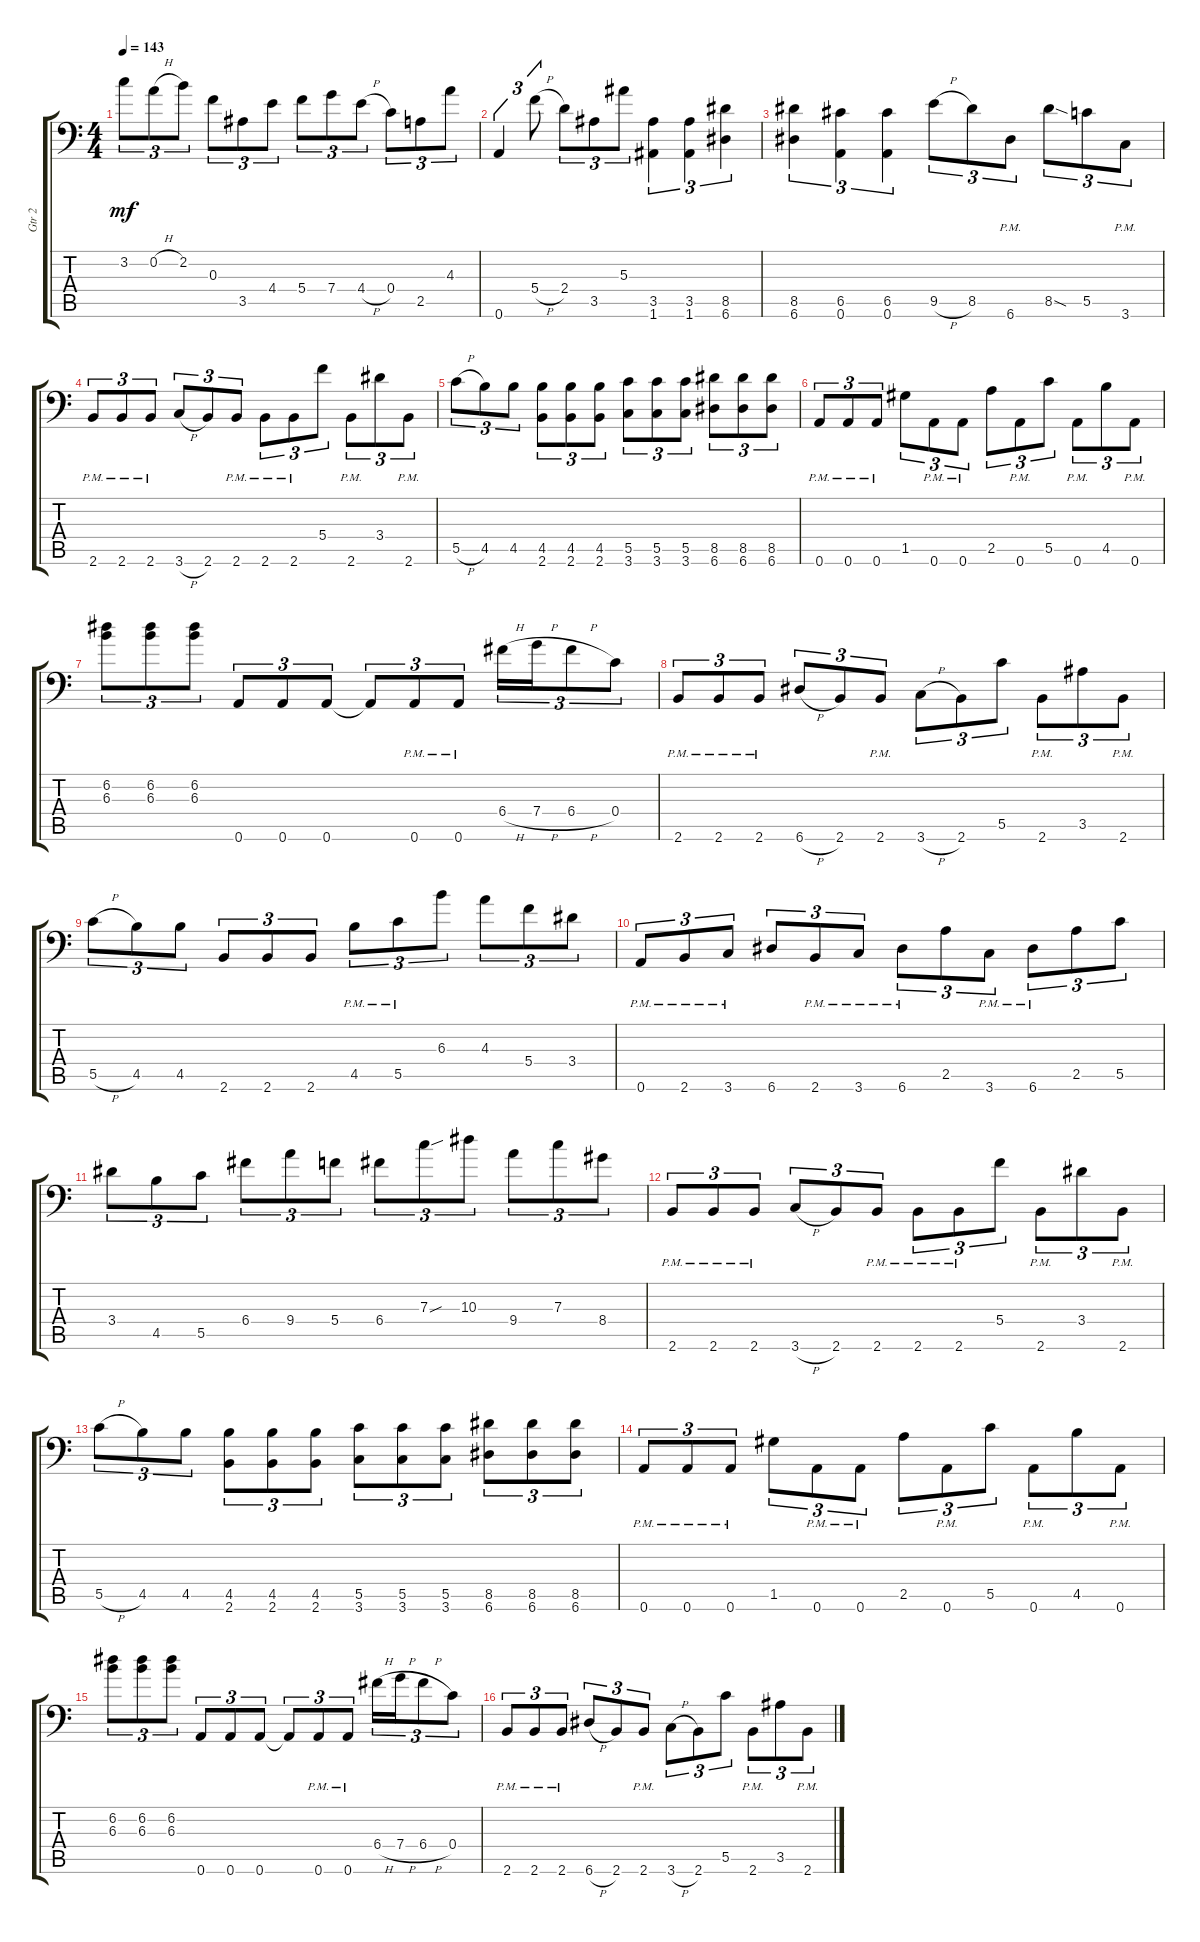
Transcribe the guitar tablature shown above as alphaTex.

\track ("Gtr 2" "Gtr 2") {instrument electricguitarclean}
\staff {score tabs}
\tuning (D4 A3 F3 C3 G2 A1) {hide}
\ts (4 4)
\tempo 143
\clef f4
\ks c
3.2.8{tu (3 2) dy mf} 0.2{h}.8{tu (3 2)} 2.2.8{tu (3 2)} 0.3.8{tu (3 2)} 3.5.8{tu (3 2)} 4.4.8{tu (3 2)} 5.4.8{tu (3 2)} 7.4.8{tu (3 2)} 4.4{h}.8{tu (3 2)} 0.4.8{tu (3 2)} 2.5.8{tu (3 2)} 4.3.8{tu (3 2)} |
0.6.4{tu (3 2)} 5.4{h}.8{tu (3 2)} 2.4.8{tu (3 2)} 3.5.8{tu (3 2)} 5.3.8{tu (3 2)} (3.5 1.6).4{tu (3 2)} (3.5 1.6).4{tu (3 2)} (8.5 6.6).4{tu (3 2)} |
(8.5 6.6).4{tu (3 2)} (6.5 0.6).4{tu (3 2)} (6.5 0.6).4{tu (3 2)} 9.5{h}.8{tu (3 2)} 8.5.8{tu (3 2)} 6.6{pm}.8{tu (3 2)} 8.5{sod}.8{tu (3 2)} 5.5.8{tu (3 2)} 3.6{pm}.8{tu (3 2)} |
2.6{pm}.8{tu (3 2)} 2.6{pm}.8{tu (3 2)} 2.6{pm}.8{tu (3 2)} 3.6{h}.8{tu (3 2)} 2.6.8{tu (3 2)} 2.6{pm}.8{tu (3 2)} 2.6{pm}.8{tu (3 2)} 2.6{pm}.8{tu (3 2)} 5.4.8{tu (3 2)} 2.6{pm}.8{tu (3 2)} 3.4.8{tu (3 2)} 2.6{pm}.8{tu (3 2)} |
5.5{h}.8{tu (3 2)} 4.5.8{tu (3 2)} 4.5.8{tu (3 2)} (4.5 2.6).8{tu (3 2)} (4.5 2.6).8{tu (3 2)} (4.5 2.6).8{tu (3 2)} (5.5 3.6).8{tu (3 2)} (5.5 3.6).8{tu (3 2)} (5.5 3.6).8{tu (3 2)} (8.5 6.6).8{tu (3 2)} (8.5 6.6).8{tu (3 2)} (8.5 6.6).8{tu (3 2)} |
0.6{pm}.8{tu (3 2)} 0.6{pm}.8{tu (3 2)} 0.6{pm}.8{tu (3 2)} 1.5.8{tu (3 2)} 0.6{pm}.8{tu (3 2)} 0.6{pm}.8{tu (3 2)} 2.5.8{tu (3 2)} 0.6{pm}.8{tu (3 2)} 5.5.8{tu (3 2)} 0.6{pm}.8{tu (3 2)} 4.5.8{tu (3 2)} 0.6{pm}.8{tu (3 2)} |
(6.2 6.3).8{tu (3 2)} (6.2 6.3).8{tu (3 2)} (6.2 6.3).8{tu (3 2)} 0.6.8{tu (3 2)} 0.6.8{tu (3 2)} 0.6.8{tu (3 2)} 0.6{t}.8{tu (3 2)} 0.6{pm}.8{tu (3 2)} 0.6{pm}.8{tu (3 2)} 6.4{h}.16{tu (3 2)} 7.4{h}.16{tu (3 2)} 6.4{h}.8{tu (3 2)} 0.4.8{tu (3 2)} |
2.6{pm}.8{tu (3 2)} 2.6{pm}.8{tu (3 2)} 2.6{pm}.8{tu (3 2)} 6.6{h}.8{tu (3 2)} 2.6.8{tu (3 2)} 2.6{pm}.8{tu (3 2)} 3.6{h}.8{tu (3 2)} 2.6.8{tu (3 2)} 5.5.8{tu (3 2)} 2.6{pm}.8{tu (3 2)} 3.5.8{tu (3 2)} 2.6{pm}.8{tu (3 2)} |
5.5{h}.8{tu (3 2)} 4.5.8{tu (3 2)} 4.5.8{tu (3 2)} 2.6.8{tu (3 2)} 2.6.8{tu (3 2)} 2.6.8{tu (3 2)} 4.5{pm}.8{tu (3 2)} 5.5{pm}.8{tu (3 2)} 6.3.8{tu (3 2)} 4.3.8{tu (3 2)} 5.4.8{tu (3 2)} 3.4.8{tu (3 2)} |
0.6{pm}.8{tu (3 2)} 2.6{pm}.8{tu (3 2)} 3.6{pm}.8{tu (3 2)} 6.6.8{tu (3 2)} 2.6{pm}.8{tu (3 2)} 3.6{pm}.8{tu (3 2)} 6.6{pm}.8{tu (3 2)} 2.5.8{tu (3 2)} 3.6{pm}.8{tu (3 2)} 6.6{pm}.8{tu (3 2)} 2.5.8{tu (3 2)} 5.5.8{tu (3 2)} |
3.4.8{tu (3 2)} 4.5.8{tu (3 2)} 5.5.8{tu (3 2)} 6.4.8{tu (3 2)} 9.4.8{tu (3 2)} 5.4.8{tu (3 2)} 6.4.8{tu (3 2)} 7.3{sou}.8{tu (3 2)} 10.3.8{tu (3 2)} 9.4.8{tu (3 2)} 7.3.8{tu (3 2)} 8.4.8{tu (3 2)} |
2.6{pm}.8{tu (3 2)} 2.6{pm}.8{tu (3 2)} 2.6{pm}.8{tu (3 2)} 3.6{h}.8{tu (3 2)} 2.6.8{tu (3 2)} 2.6{pm}.8{tu (3 2)} 2.6{pm}.8{tu (3 2)} 2.6{pm}.8{tu (3 2)} 5.4.8{tu (3 2)} 2.6{pm}.8{tu (3 2)} 3.4.8{tu (3 2)} 2.6{pm}.8{tu (3 2)} |
5.5{h}.8{tu (3 2)} 4.5.8{tu (3 2)} 4.5.8{tu (3 2)} (4.5 2.6).8{tu (3 2)} (4.5 2.6).8{tu (3 2)} (4.5 2.6).8{tu (3 2)} (5.5 3.6).8{tu (3 2)} (5.5 3.6).8{tu (3 2)} (5.5 3.6).8{tu (3 2)} (8.5 6.6).8{tu (3 2)} (8.5 6.6).8{tu (3 2)} (8.5 6.6).8{tu (3 2)} |
0.6{pm}.8{tu (3 2)} 0.6{pm}.8{tu (3 2)} 0.6{pm}.8{tu (3 2)} 1.5.8{tu (3 2)} 0.6{pm}.8{tu (3 2)} 0.6{pm}.8{tu (3 2)} 2.5.8{tu (3 2)} 0.6{pm}.8{tu (3 2)} 5.5.8{tu (3 2)} 0.6{pm}.8{tu (3 2)} 4.5.8{tu (3 2)} 0.6{pm}.8{tu (3 2)} |
(6.2 6.3).8{tu (3 2)} (6.2 6.3).8{tu (3 2)} (6.2 6.3).8{tu (3 2)} 0.6.8{tu (3 2)} 0.6.8{tu (3 2)} 0.6.8{tu (3 2)} 0.6{t}.8{tu (3 2)} 0.6{pm}.8{tu (3 2)} 0.6{pm}.8{tu (3 2)} 6.4{h}.16{tu (3 2)} 7.4{h}.16{tu (3 2)} 6.4{h}.8{tu (3 2)} 0.4.8{tu (3 2)} |
2.6{pm}.8{tu (3 2)} 2.6{pm}.8{tu (3 2)} 2.6{pm}.8{tu (3 2)} 6.6{h}.8{tu (3 2)} 2.6.8{tu (3 2)} 2.6{pm}.8{tu (3 2)} 3.6{h}.8{tu (3 2)} 2.6.8{tu (3 2)} 5.5.8{tu (3 2)} 2.6{pm}.8{tu (3 2)} 3.5.8{tu (3 2)} 2.6{pm}.8{tu (3 2)}
